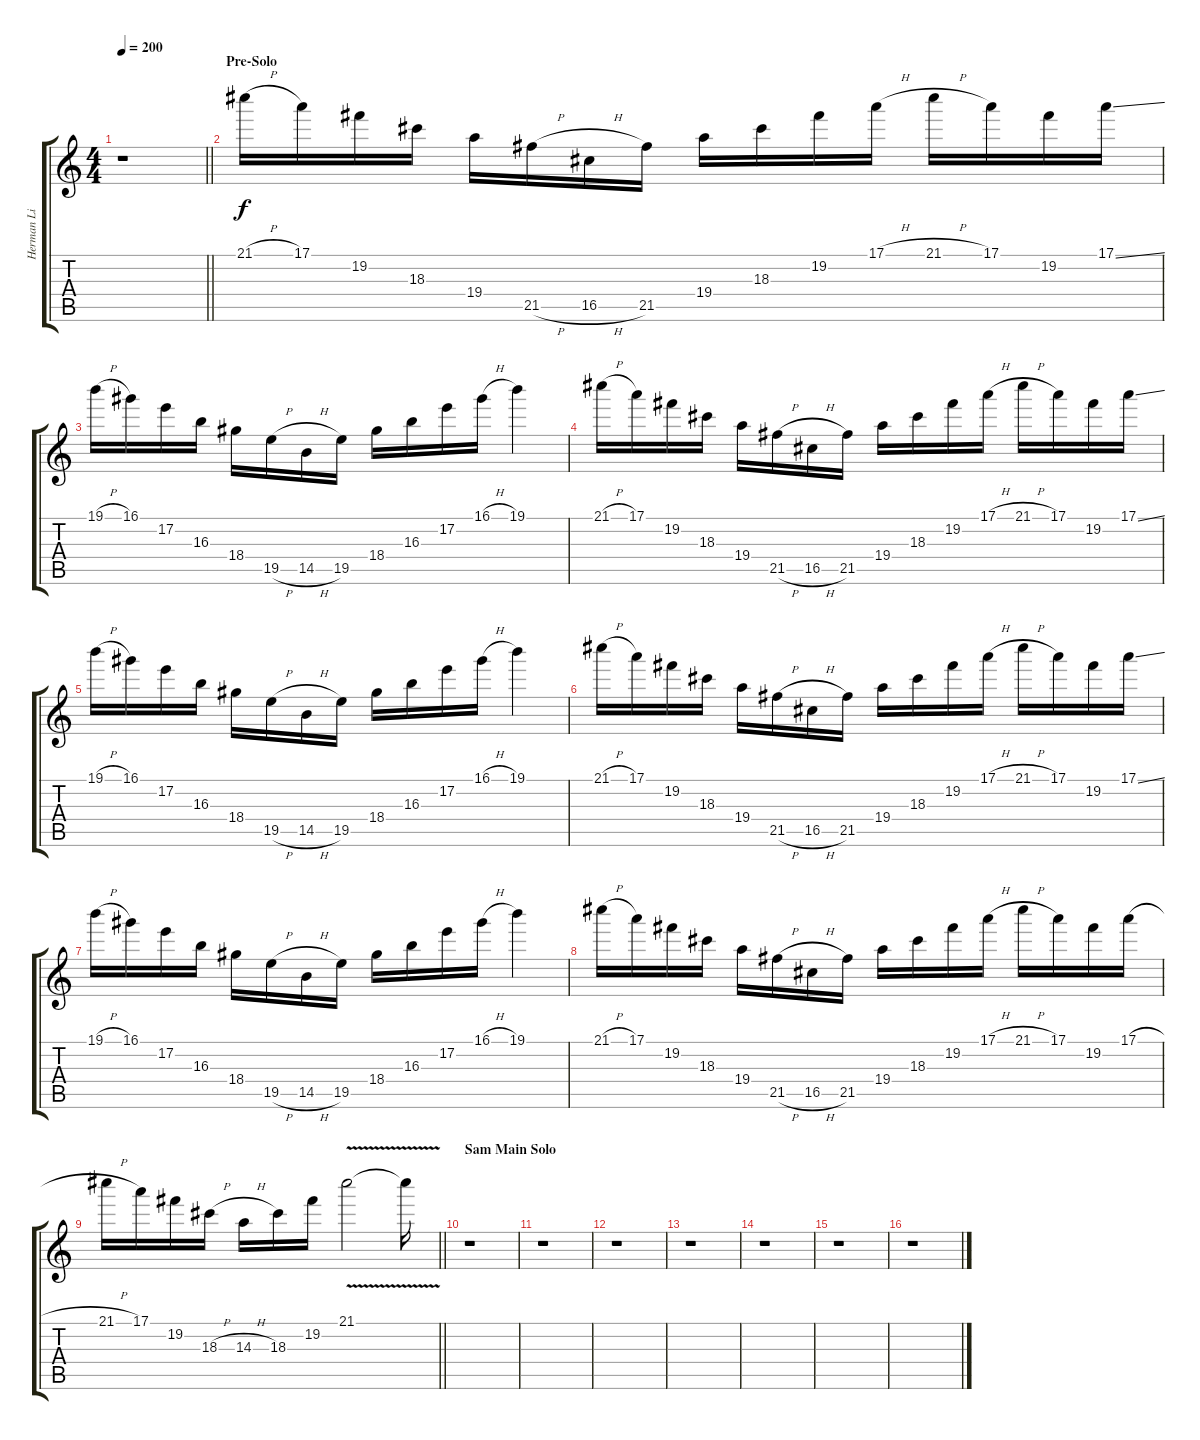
\track ("Herman Li | Lead Gtr." "Herman Li ") {instrument distortionguitar}
\staff {score tabs}
\tuning (E4 B3 G3 D3 A2 E2) {hide}
\ts (4 4)
\tempo 200
\clef g2
\barLineRight lightlight
\ks c
r.1{dy f} |
\section ("" "Pre-Solo")
21.1{h}.16 17.1.16 19.2.16 18.3.16 19.4.16 21.5{h}.16 16.5{h}.16 21.5.16 19.4.16 18.3.16 19.2.16 17.1{h}.16 21.1{h}.16 17.1.16 19.2.16 17.1{ss}.16 |
19.1{h}.16 16.1.16 17.2.16 16.3.16 18.4.16 19.5{h}.16 14.5{h}.16 19.5.16 18.4.16 16.3.16 17.2.16 16.1{h}.16 19.1.4 |
21.1{h}.16 17.1.16 19.2.16 18.3.16 19.4.16 21.5{h}.16 16.5{h}.16 21.5.16 19.4.16 18.3.16 19.2.16 17.1{h}.16 21.1{h}.16 17.1.16 19.2.16 17.1{ss}.16 |
19.1{h}.16 16.1.16 17.2.16 16.3.16 18.4.16 19.5{h}.16 14.5{h}.16 19.5.16 18.4.16 16.3.16 17.2.16 16.1{h}.16 19.1.4 |
21.1{h}.16 17.1.16 19.2.16 18.3.16 19.4.16 21.5{h}.16 16.5{h}.16 21.5.16 19.4.16 18.3.16 19.2.16 17.1{h}.16 21.1{h}.16 17.1.16 19.2.16 17.1{ss}.16 |
19.1{h}.16 16.1.16 17.2.16 16.3.16 18.4.16 19.5{h}.16 14.5{h}.16 19.5.16 18.4.16 16.3.16 17.2.16 16.1{h}.16 19.1.4 |
21.1{h}.16 17.1.16 19.2.16 18.3.16 19.4.16 21.5{h}.16 16.5{h}.16 21.5.16 19.4.16 18.3.16 19.2.16 17.1{h}.16 21.1{h}.16 17.1.16 19.2.16 17.1{h}.16 |
\barLineRight lightlight
21.1{h}.16 17.1.16 19.2.16 18.3{h}.16 14.3{h}.16 18.3.16 19.2.16 21.1{v}.2 21.1{t}.16 |
\section ("" "Sam Main Solo")
r.1 |
r.1 |
r.1 |
r.1 |
r.1 |
r.1 |
r.1
